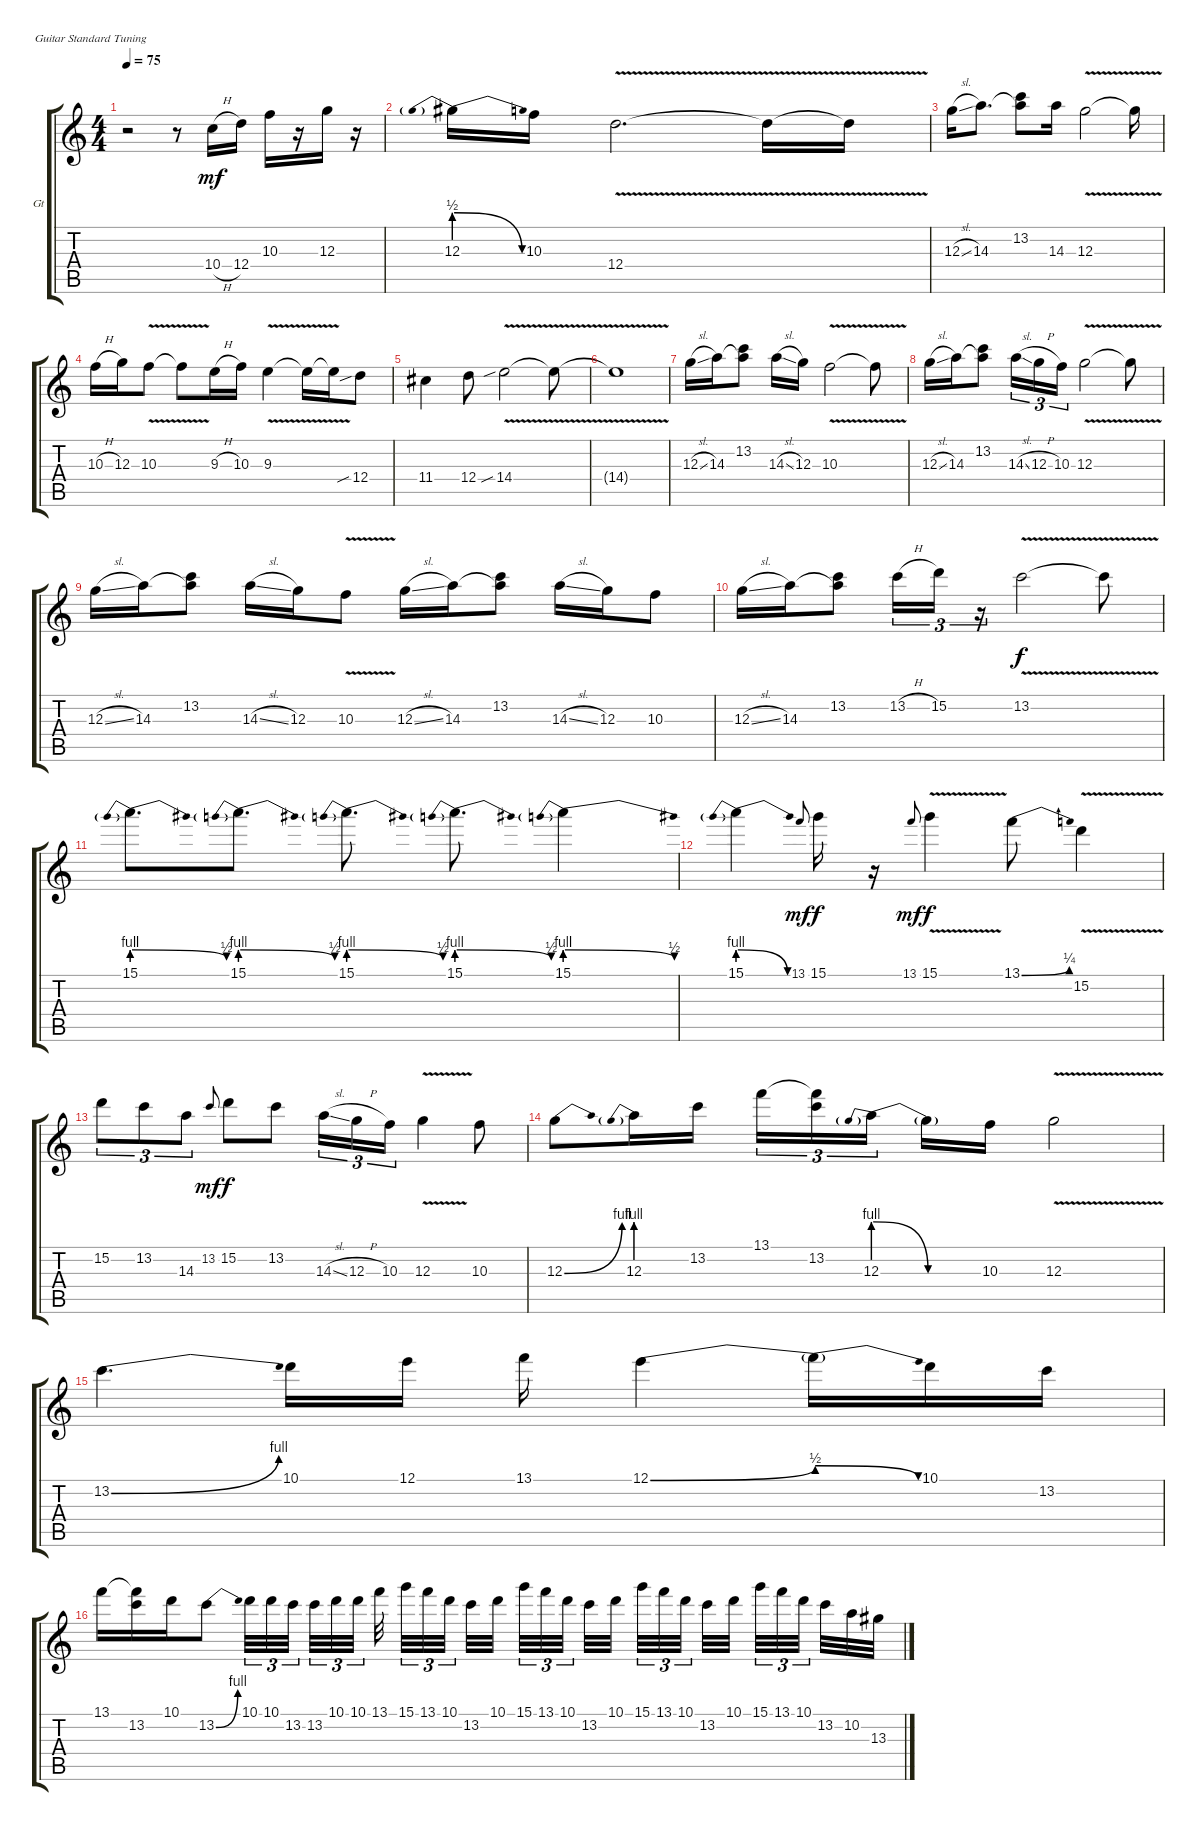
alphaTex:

\defaultSystemsLayout 4
\bracketExtendMode groupsimilarinstruments
\firstSystemTrackNameOrientation horizontal
\otherSystemsTrackNameOrientation horizontal
\track ("Guitar" "Gt") {instrument acousticguitarsteel}
\staff {score tabs}
\tuning (E4 B3 G3 D3 A2 E2)
\ts (4 4)
\tempo 75
\clef g2
\ks c
r.2{dy mf instrument acousticguitarsteel} r.8 10.4{h}.16 12.4.16 10.3.16 r.16 12.3.16 r.16 |
12.3{be (prebendrelease 0 2 15 0)}.16 10.3.16 12.4{v}.2{d} 12.4{v t}.16 12.4{v t}.16 |
12.3{sl}.16 14.3.8{d} (14.3{t} 13.2).8 14.3.16 12.3{v}.2 12.3{v t}.16 |
10.3{h}.16 12.3.16 10.3{v}.8 10.3{v t}.8 9.3{h}.16 10.3.16 9.3{v}.4 9.3{v t}.16 9.3{v t}.16 12.4{sib}.8 |
11.4.4 12.4.8 14.4{v sib}.2 14.4{v t}.8 |
14.4{v t}.1 |
12.3{sl}.16 14.3.16 (14.3{t} 13.2).8 14.3{sl}.16 12.3.16 10.3{v}.2 10.3{v t}.8 |
12.3{sl}.16 14.3.16 (14.3{t} 13.2).8 14.3{sl}.16{tu (3 2)} 12.3{h}.16{tu (3 2)} 10.3.16{tu (3 2)} 12.3{v}.2 12.3{v t}.8 |
12.3{sl}.16 14.3.16 (13.2 14.3{t}).8 14.3{sl}.16 12.3.16 10.3{v}.8 12.3{sl}.16 14.3.16 (13.2 14.3{t}).8 14.3{sl}.16 12.3.16 10.3.8 |
12.3{sl}.16 14.3.16 (13.2 14.3{t}).8 13.2{h}.16{tu (3 2)} 15.2.16{tu (3 2)} r.16{tu (3 2)} 13.2{v}.2{dy f} 13.2{v t}.8 |
15.1{be (prebendrelease 0 4 60 2)}.8{d} 15.1{be (prebendrelease 0 4 60 2)}.8{d} 15.1{be (prebendrelease 0 4 60 2)}.8{d} 15.1{be (prebendrelease 0 4 60 2)}.8{d} 15.1{be (prebendrelease 0 4 60 2)}.4 |
15.1{be (prebendrelease 0 4 60 0)}.4 13.1.8{gr onbeat dy mf} 15.1.16{dy f} r.16 13.1.8{gr onbeat dy mf} 15.1{v}.4{dy f} 13.1{be (bend 0 0 60 1)}.8 15.2{v}.4 |
15.2.8{tu (3 2)} 13.2.8{tu (3 2)} 14.3.8{tu (3 2)} 13.2.8{gr onbeat dy mf} 15.2.8{dy f} 13.2.8 14.3{sl}.16{tu (3 2)} 12.3{h}.16{tu (3 2)} 10.3.16{tu (3 2)} 12.3{v}.4 10.3.8 |
12.3{be (bend 0 0 60 4)}.8 12.3{be (prebend 0 4 60 4)}.16 13.2.16 13.1.16{tu (3 2)} (13.1{t} 13.2).16{tu (3 2)} 12.3{be (prebendrelease 0 4 60 0)}.16{tu (3 2)} 12.3{be (hold 0 0 60 0) t}.16 10.3.16 12.3{v}.2 |
13.2{be (bend 0 0 60 4)}.4{d} 10.1.16 12.1.16 13.1.16 12.1{be (bend 0 0 60 2)}.4 12.1{be (release 0 2 60 0) t}.16 10.1.16 13.2.16 |
13.1.16 (13.1{t} 13.2).16 10.1.16 13.2{be (bend 0 0 60 4)}.8 10.1.32{tu (3 2)} 10.1.32{tu (3 2)} 13.2.32{tu (3 2)} 13.2.32{tu (3 2)} 10.1.32{tu (3 2)} 10.1.32{tu (3 2)} 13.1.32 15.1.32{tu (3 2)} 13.1.32{tu (3 2)} 10.1.32{tu (3 2)} 13.2.32 10.1.32 15.1.32{tu (3 2)} 13.1.32{tu (3 2)} 10.1.32{tu (3 2)} 13.2.32 10.1.32 15.1.32{tu (3 2)} 13.1.32{tu (3 2)} 10.1.32{tu (3 2)} 13.2.32 10.1.32 15.1.32{tu (3 2)} 13.1.32{tu (3 2)} 10.1.32{tu (3 2)} 13.2.32 10.2.32 13.3.32
